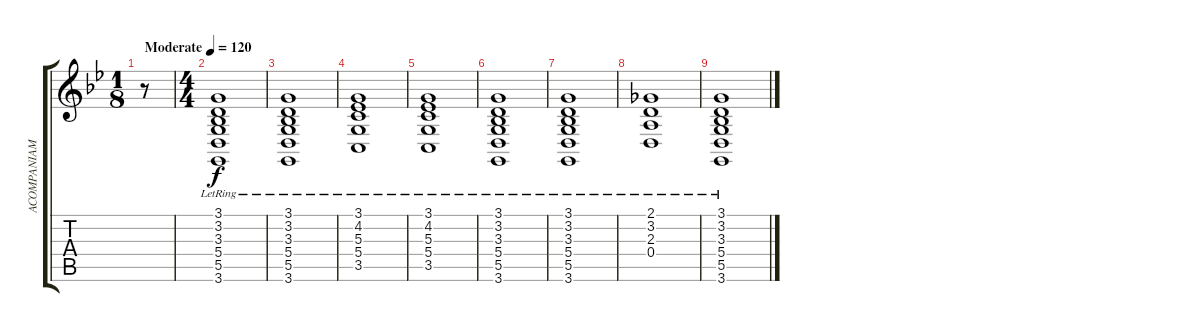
\track ("ACOMPANIAMENT" "ACOMPANIAM") {instrument viola}
\staff {score tabs}
\tuning (E4 B3 G3 D3 A2 E2) {hide}
\ts (1 8)
\tempo (120 "Moderate")
\clef g2
\ks bb
r.8{dy f instrument viola} |
\ts (4 4)
(3.1{lr} 3.2 3.3 5.4 5.5 3.6).1 |
(3.1{lr} 3.2 3.3 5.4 5.5 3.6).1 |
(3.1{lr} 4.2 5.3 5.4 3.5).1 |
(3.1{lr} 4.2 5.3 5.4 3.5).1 |
(3.1{lr} 3.2 3.3 5.4 5.5 3.6).1 |
(3.1{lr} 3.2 3.3 5.4 5.5 3.6).1 |
(2.1{lr} 3.2 2.3 0.4).1 |
(3.1{lr} 3.2 3.3 5.4 5.5 3.6).1
